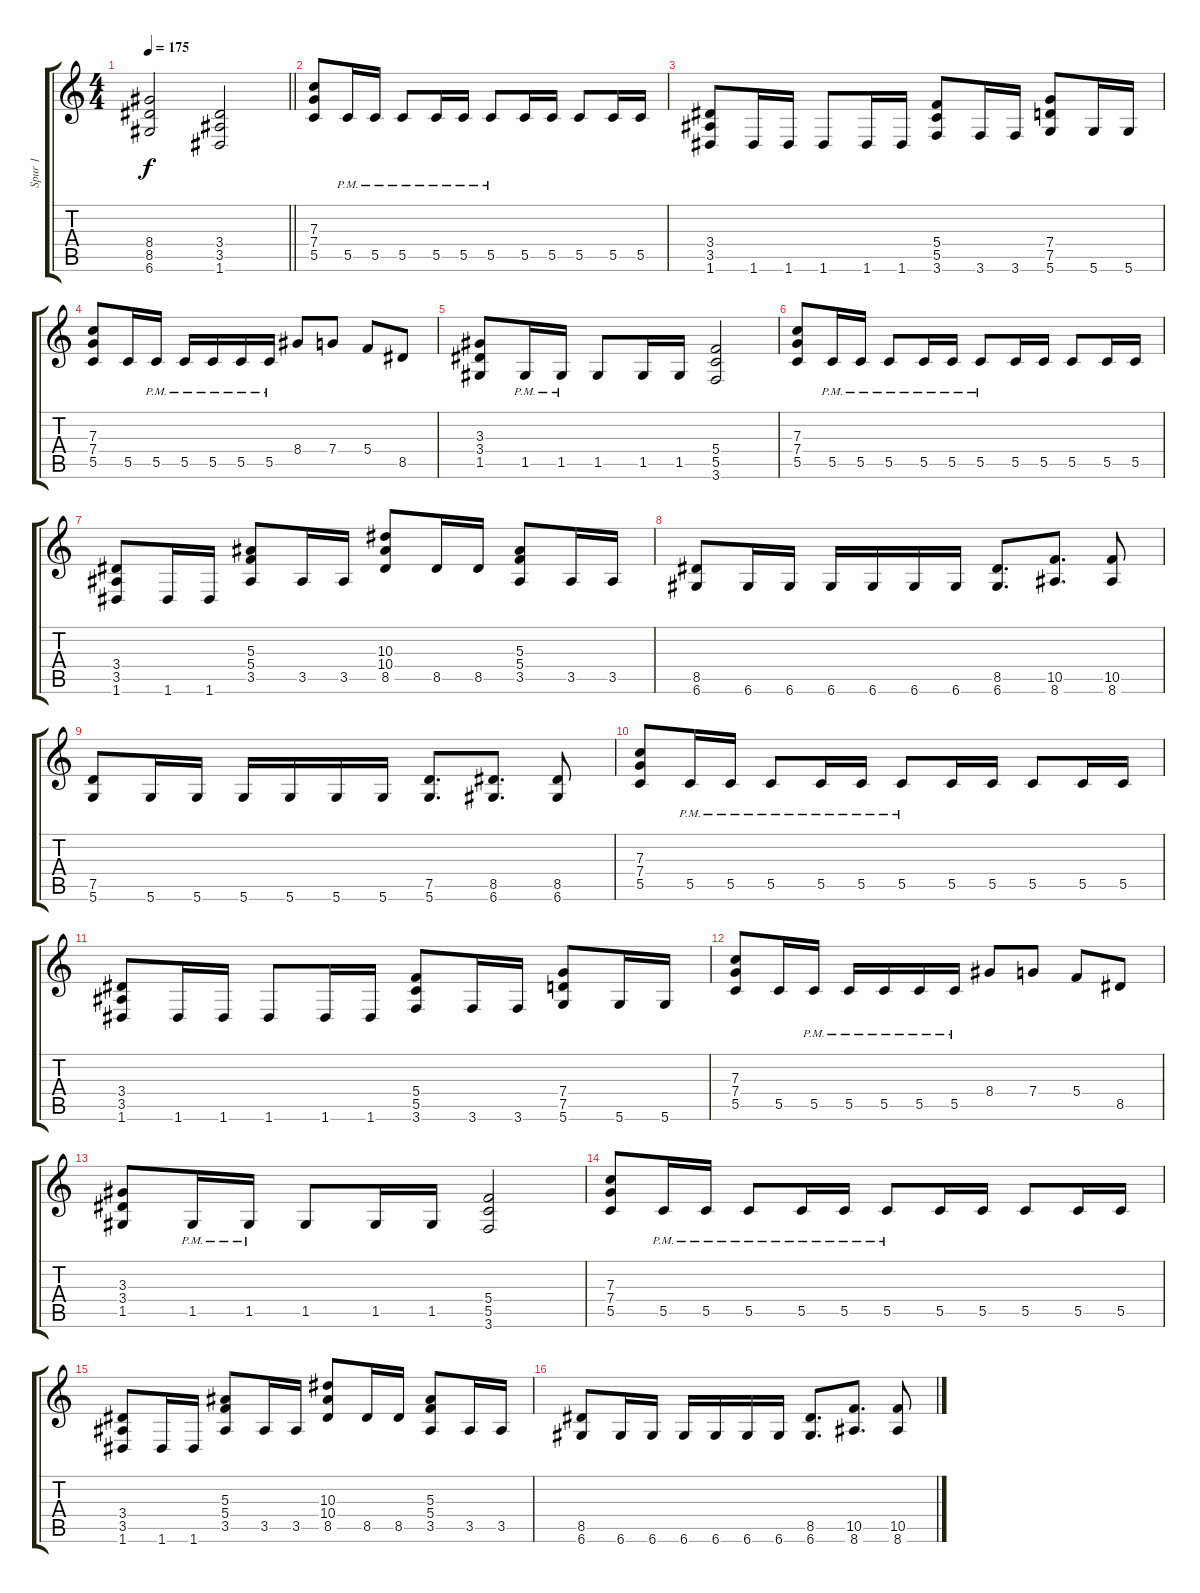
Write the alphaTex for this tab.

\track ("Spur 1" "Spur 1") {instrument distortionguitar}
\staff {score tabs}
\tuning (D4 A3 F3 C3 G2 D2) {hide}
\ts (4 4)
\tempo 175
\clef g2
\barLineRight lightlight
\ks c
(8.4 8.5 6.6).2{dy f} (3.4 3.5 1.6).2 |
(7.3 7.4 5.5).8 5.5{pm}.16 5.5{pm}.16 5.5{pm}.8 5.5{pm}.16 5.5{pm}.16 5.5{pm}.8 5.5.16 5.5.16 5.5.8 5.5.16 5.5.16 |
(3.4 3.5 1.6).8 1.6.16 1.6.16 1.6.8 1.6.16 1.6.16 (5.4 5.5 3.6).8 3.6.16 3.6.16 (7.4 7.5 5.6).8 5.6.16 5.6.16 |
(7.3 7.4 5.5).8 5.5.16 5.5{pm}.16 5.5{pm}.16 5.5{pm}.16 5.5{pm}.16 5.5{pm}.16 8.4.8 7.4.8 5.4.8 8.5.8 |
(3.3 3.4 1.5).8 1.5{pm}.16 1.5{pm}.16 1.5.8 1.5.16 1.5.16 (5.4 5.5 3.6).2 |
(7.3 7.4 5.5).8 5.5{pm}.16 5.5{pm}.16 5.5{pm}.8 5.5{pm}.16 5.5{pm}.16 5.5{pm}.8 5.5.16 5.5.16 5.5.8 5.5.16 5.5.16 |
(3.4 3.5 1.6).8 1.6.16 1.6.16 (5.3 5.4 3.5).8 3.5.16 3.5.16 (10.3 10.4 8.5).8 8.5.16 8.5.16 (5.3 5.4 3.5).8 3.5.16 3.5.16 |
(8.5 6.6).8 6.6.16 6.6.16 6.6.16 6.6.16 6.6.16 6.6.16 (8.5 6.6).8{d} (10.5 8.6).8{d} (10.5 8.6).8 |
(7.5 5.6).8 5.6.16 5.6.16 5.6.16 5.6.16 5.6.16 5.6.16 (7.5 5.6).8{d} (8.5 6.6).8{d} (8.5 6.6).8 |
(7.3 7.4 5.5).8 5.5{pm}.16 5.5{pm}.16 5.5{pm}.8 5.5{pm}.16 5.5{pm}.16 5.5{pm}.8 5.5.16 5.5.16 5.5.8 5.5.16 5.5.16 |
(3.4 3.5 1.6).8 1.6.16 1.6.16 1.6.8 1.6.16 1.6.16 (5.4 5.5 3.6).8 3.6.16 3.6.16 (7.4 7.5 5.6).8 5.6.16 5.6.16 |
(7.3 7.4 5.5).8 5.5.16 5.5{pm}.16 5.5{pm}.16 5.5{pm}.16 5.5{pm}.16 5.5{pm}.16 8.4.8 7.4.8 5.4.8 8.5.8 |
(3.3 3.4 1.5).8 1.5{pm}.16 1.5{pm}.16 1.5.8 1.5.16 1.5.16 (5.4 5.5 3.6).2 |
(7.3 7.4 5.5).8 5.5{pm}.16 5.5{pm}.16 5.5{pm}.8 5.5{pm}.16 5.5{pm}.16 5.5{pm}.8 5.5.16 5.5.16 5.5.8 5.5.16 5.5.16 |
(3.4 3.5 1.6).8 1.6.16 1.6.16 (5.3 5.4 3.5).8 3.5.16 3.5.16 (10.3 10.4 8.5).8 8.5.16 8.5.16 (5.3 5.4 3.5).8 3.5.16 3.5.16 |
(8.5 6.6).8 6.6.16 6.6.16 6.6.16 6.6.16 6.6.16 6.6.16 (8.5 6.6).8{d} (10.5 8.6).8{d} (10.5 8.6).8
